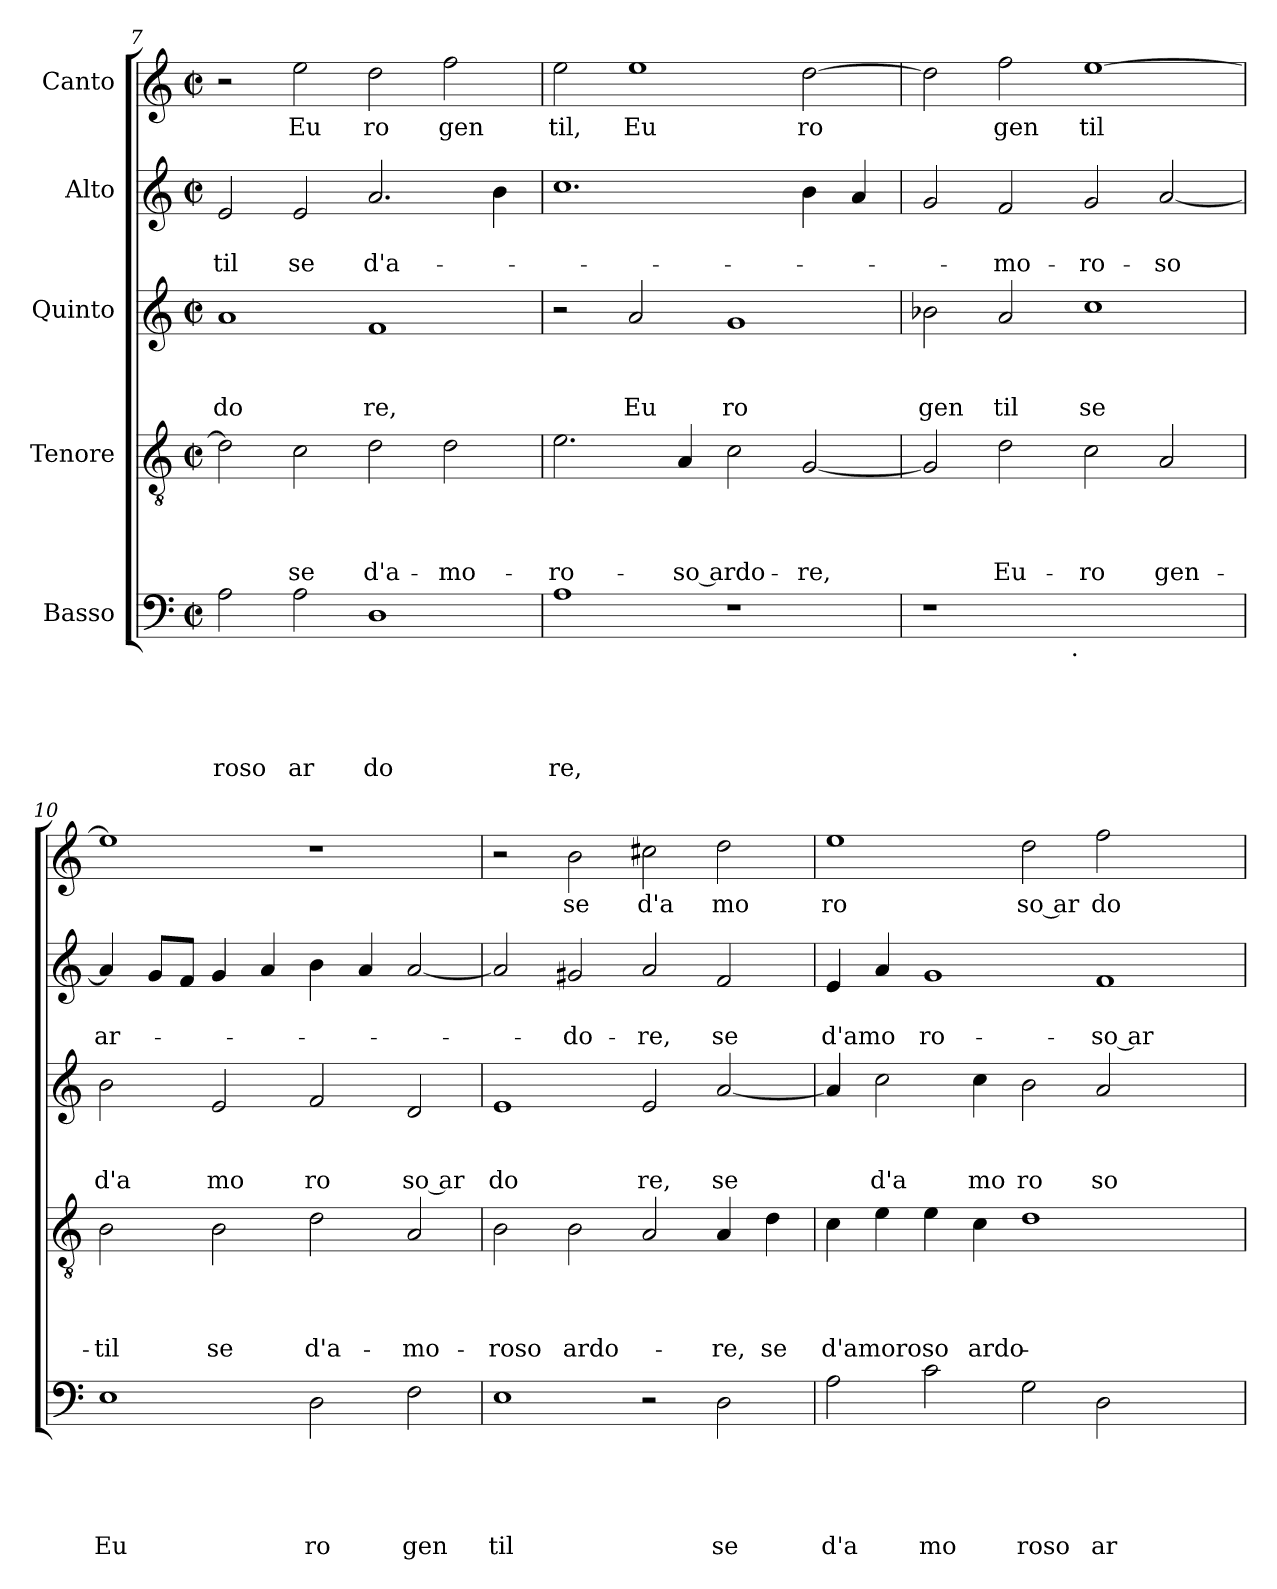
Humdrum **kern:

**kern	**text	**text	**text	**text	**text	**kern	**text	**text	**text	**text	**kern	**text	**text	**text	**kern	**text	**text	**kern	**text
*part5	*part5	*part5	*part5	*part5	*part5	*part4	*part4	*part4	*part4	*part4	*part3	*part3	*part3	*part3	*part2	*part2	*part2	*part1	*part1
*staff5	*staff5	*staff5	*staff5	*staff5	*staff5	*staff4	*staff4	*staff4	*staff4	*staff4	*staff3	*staff3	*staff3	*staff3	*staff2	*staff2	*staff2	*staff1	*staff1
*I"Basso	*	*	*	*	*	*I"Tenore	*	*	*	*	*I"Quinto	*	*	*	*I"Alto	*	*	*I"Canto	*
*clefF4	*	*	*	*	*	*clefGv2	*	*	*	*	*clefG2	*	*	*	*clefG2	*	*	*clefG2	*
*k[]	*	*	*	*	*	*k[]	*	*	*	*	*k[]	*	*	*	*k[]	*	*	*k[]	*
*C:	*	*	*	*	*	*C:	*	*	*	*	*C:	*	*	*	*C:	*	*	*C:	*
*M2/2	*	*	*	*	*	*M2/2	*	*	*	*	*M2/2	*	*	*	*M2/2	*	*	*M2/2	*
*met(c|)	*	*	*	*	*	*met(c|)	*	*	*	*	*met(c|)	*	*	*	*met(c|)	*	*	*met(c|)	*
=7	=7	=7	=7	=7	=7	=7	=7	=7	=7	=7	=7	=7	=7	=7	=7	=7	=7	=7	=7
!	!	!	!	!	!LO:LY:b	!	!	!	!	!	!	!	!	!LO:LY:b	!	!	!LO:LY:b	!	!
2A\	.	.	.	.	roso	2d\]	.	.	.	.	1a	.	.	do	2e/	.	-til	2r	.
!	!	!	!	!	!LO:LY:b	!	!	!	!	!LO:LY:b	!	!	!	!	!	!	!LO:LY:b	!	!LO:LY:b
2A\	.	.	.	.	ar	2c\	.	.	.	se	.	.	.	.	2e/	.	se	2ee\	Eu
!	!	!	!	!	!LO:LY:b	!	!	!	!	!LO:LY:b	!	!	!	!LO:LY:b	!	!	!LO:LY:b	!	!LO:LY:b
1D	.	.	.	.	do	2d\	.	.	.	d'a-	1f	.	.	re,	2.a/	.	d'a-	2dd\	ro
!	!	!	!	!	!	!	!	!	!	!LO:LY:b	!	!	!	!	!	!	!	!	!LO:LY:b
.	.	.	.	.	.	2d\	.	.	.	-mo-	.	.	.	.	.	.	.	2ff\	gen
.	.	.	.	.	.	.	.	.	.	.	.	.	.	.	4b\	.	.	.	.
=8	=8	=8	=8	=8	=8	=8	=8	=8	=8	=8	=8	=8	=8	=8	=8	=8	=8	=8	=8
!	!	!	!	!	!LO:LY:b	!	!	!	!	!LO:LY:b	!	!	!	!	!	!	!	!	!LO:LY:b
1A	.	.	.	.	re,	2.e\	.	.	.	-ro-	2r	.	.	.	1.cc	.	.	2ee\	til,
!	!	!	!	!	!	!	!	!	!	!	!	!	!	!LO:LY:b	!	!	!	!	!LO:LY:b
.	.	.	.	.	.	.	.	.	.	.	2a/	.	.	Eu	.	.	.	1ee	Eu
!	!	!	!	!	!	!	!	!	!	!LO:LY:b:rj	!	!	!	!	!	!	!	!	!
.	.	.	.	.	.	4A/	.	.	.	-so ardo-	.	.	.	.	.	.	.	.	.
!	!	!	!	!	!	!	!	!	!	!	!	!	!	!LO:LY:b	!	!	!	!	!
1r	.	.	.	.	.	2c\	.	.	.	.	1g	.	.	ro	.	.	.	.	.
!	!	!	!	!	!	!	!	!	!	!LO:LY:b	!	!	!	!	!	!	!	!	!LO:LY:b
.	.	.	.	.	.	[<2G/	.	.	.	-re,	.	.	.	.	4b\	.	.	[>2dd\	ro
.	.	.	.	.	.	.	.	.	.	.	.	.	.	.	4a/	.	.	.	.
=9	=9	=9	=9	=9	=9	=9	=9	=9	=9	=9	=9	=9	=9	=9	=9	=9	=9	=9	=9
!	!	!	!	!	!	!	!	!	!	!	!	!	!	!LO:LY:b	!	!	!	!	!
*^	*	*	*	*	*	*	*	*	*	*	*	*	*	*	*	*	*	*	*
1r	2ryy	.	.	.	.	.	2G/]	.	.	.	.	2b-X\	.	.	gen	2g/	.	.	2dd\]	.
!	!	!	!	!	!	!	!	!	!	!	!LO:LY:b	!	!	!	!LO:LY:b	!	!	!LO:LY:b	!	!LO:LY:b
.	4...ryy	.	.	.	.	.	2d\	.	.	.	Eu-	2a/	.	.	til	2f/	.	-mo-	2ff\	gen
!	!LO:TX:b:t=.	!	!	!	!	!	!	!	!	!	!	!	!	!	!	!	!	!	!	!
.	1ryy	.	.	.	.	.	.	.	.	.	.	.	.	.	.	.	.	.	.	.
!	!	!	!	!	!	!	!	!	!	!	!LO:LY:b	!	!	!	!LO:LY:b	!	!	!LO:LY:b	!	!LO:LY:b
1ryy	.	.	.	.	.	.	2c\	.	.	.	-ro	1cc	.	.	se	2g/	.	-ro-	[>1ee	til
!	!	!	!	!	!	!	!	!	!	!	!LO:LY:b	!	!	!	!	!	!	!LO:LY:b	!	!
.	.	.	.	.	.	.	2A/	.	.	.	gen-	.	.	.	.	[<2a/	.	-so	.	.
.	32ryy	.	.	.	.	.	.	.	.	.	.	.	.	.	.	.	.	.	.	.
=10	=10	=10	=10	=10	=10	=10	=10	=10	=10	=10	=10	=10	=10	=10	=10	=10	=10	=10	=10	=10
!	!	!	!	!	!	!LO:LY:b	!	!	!	!	!LO:LY:b	!	!	!	!LO:LY:b	!	!	!LO:LY:b:rj	!	!
*v	*v	*	*	*	*	*	*	*	*	*	*	*	*	*	*	*	*	*	*	*
1E	.	.	.	.	Eu	2B\	.	.	.	-til	2b\	.	.	d'a	4a/]	.	ar-	1ee]	.
.	.	.	.	.	.	.	.	.	.	.	.	.	.	.	8g/L	.	.	.	.
.	.	.	.	.	.	.	.	.	.	.	.	.	.	.	8f/J	.	.	.	.
!	!	!	!	!	!	!	!	!	!	!LO:LY:b	!	!	!	!LO:LY:b	!	!	!	!	!
.	.	.	.	.	.	2B\	.	.	.	se	2e/	.	.	mo	4g/	.	.	.	.
.	.	.	.	.	.	.	.	.	.	.	.	.	.	.	4a/	.	.	.	.
!	!	!	!	!	!LO:LY:b	!	!	!	!	!LO:LY:b	!	!	!	!LO:LY:b	!	!	!	!	!
2D\	.	.	.	.	ro	2d\	.	.	.	d'a-	2f/	.	.	ro	4b\	.	.	1r	.
.	.	.	.	.	.	.	.	.	.	.	.	.	.	.	4a/	.	.	.	.
!	!	!	!	!	!LO:LY:b	!	!	!	!	!LO:LY:b	!	!	!	!LO:LY:b:rj	!	!	!	!	!
2F\	.	.	.	.	gen	2A/	.	.	.	-mo-	2d/	.	.	so ar	[<2a/	.	.	.	.
=11	=11	=11	=11	=11	=11	=11	=11	=11	=11	=11	=11	=11	=11	=11	=11	=11	=11	=11	=11
!	!	!	!	!	!LO:LY:b	!	!	!	!	!LO:LY:b	!	!	!	!LO:LY:b	!	!	!	!	!
1E	.	.	.	.	til	2B\	.	.	.	-roso	1e	.	.	do	2a/]	.	.	2r	.
!	!	!	!	!	!	!	!	!	!	!LO:LY:b	!	!	!	!	!	!	!LO:LY:b	!	!LO:LY:b
.	.	.	.	.	.	2B\	.	.	.	ardo-	.	.	.	.	2g#/	.	-do-	2b\	se
!	!	!	!	!	!	!	!	!	!	!	!	!	!	!LO:LY:b	!	!	!LO:LY:b	!	!LO:LY:b
2r	.	.	.	.	.	2A/	.	.	.	.	2e/	.	.	re,	2a/	.	-re,	2cc#X\	d'a
!	!	!	!	!	!LO:LY:b	!	!	!	!	!LO:LY:b	!	!	!	!LO:LY:b	!	!	!LO:LY:b	!	!LO:LY:b
2D\	.	.	.	.	se	4A/	.	.	.	-re,	[<2a/	.	.	se	2f/	.	se	2dd\	mo
!	!	!	!	!	!	!	!	!	!	!LO:LY:b	!	!	!	!	!	!	!	!	!
.	.	.	.	.	.	4d\	.	.	.	se	.	.	.	.	.	.	.	.	.
!!LO:LB:g=z
=12	=12	=12	=12	=12	=12	=12	=12	=12	=12	=12	=12	=12	=12	=12	=12	=12	=12	=12	=12
!	!	!	!	!	!LO:LY:b	!	!	!	!	!LO:LY:b	!	!	!	!	!	!	!LO:LY:b	!	!LO:LY:b
2A\	.	.	.	.	d'a	4c\	.	.	.	d'amoroso	4a/]	.	.	.	4e/	.	d'amo	1ee	ro
!	!	!	!	!	!	!	!	!	!	!	!	!	!	!LO:LY:b	!	!	!	!	!
.	.	.	.	.	.	4e\	.	.	.	.	2cc\	.	.	d'a	4a/	.	.	.	.
!	!	!	!	!	!LO:LY:b	!	!	!	!	!	!	!	!	!	!	!	!LO:LY:b	!	!
2c\	.	.	.	.	mo	4e\	.	.	.	.	.	.	.	.	1g	.	ro-	.	.
!	!	!	!	!	!	!	!	!	!	!LO:LY:b	!	!	!	!LO:LY:b	!	!	!	!	!
.	.	.	.	.	.	4c\	.	.	.	ardo-	4cc\	.	.	mo	.	.	.	.	.
!	!	!	!	!	!LO:LY:b	!	!	!	!	!	!	!	!	!LO:LY:b	!	!	!	!	!LO:LY:b:rj
2G\	.	.	.	.	roso	1d	.	.	.	.	2b\	.	.	ro	.	.	.	2dd\	so ar
!	!	!	!	!	!LO:LY:b	!	!	!	!	!	!	!	!	!LO:LY:b	!	!	!LO:LY:b:rj	!	!LO:LY:b
2D\	.	.	.	.	ar	.	.	.	.	.	2a/	.	.	so	1f	.	-so ar-	2ff\	do
2ryy	.	.	.	.	.	2ryy	.	.	.	.	2ryy	.	.	.	.	.	.	2ryy	.
=	=	=	=	=	=	=	=	=	=	=	=	=	=	=	=	=	=	=	=
*-	*-	*-	*-	*-	*-	*-	*-	*-	*-	*-	*-	*-	*-	*-	*-	*-	*-	*-	*-
